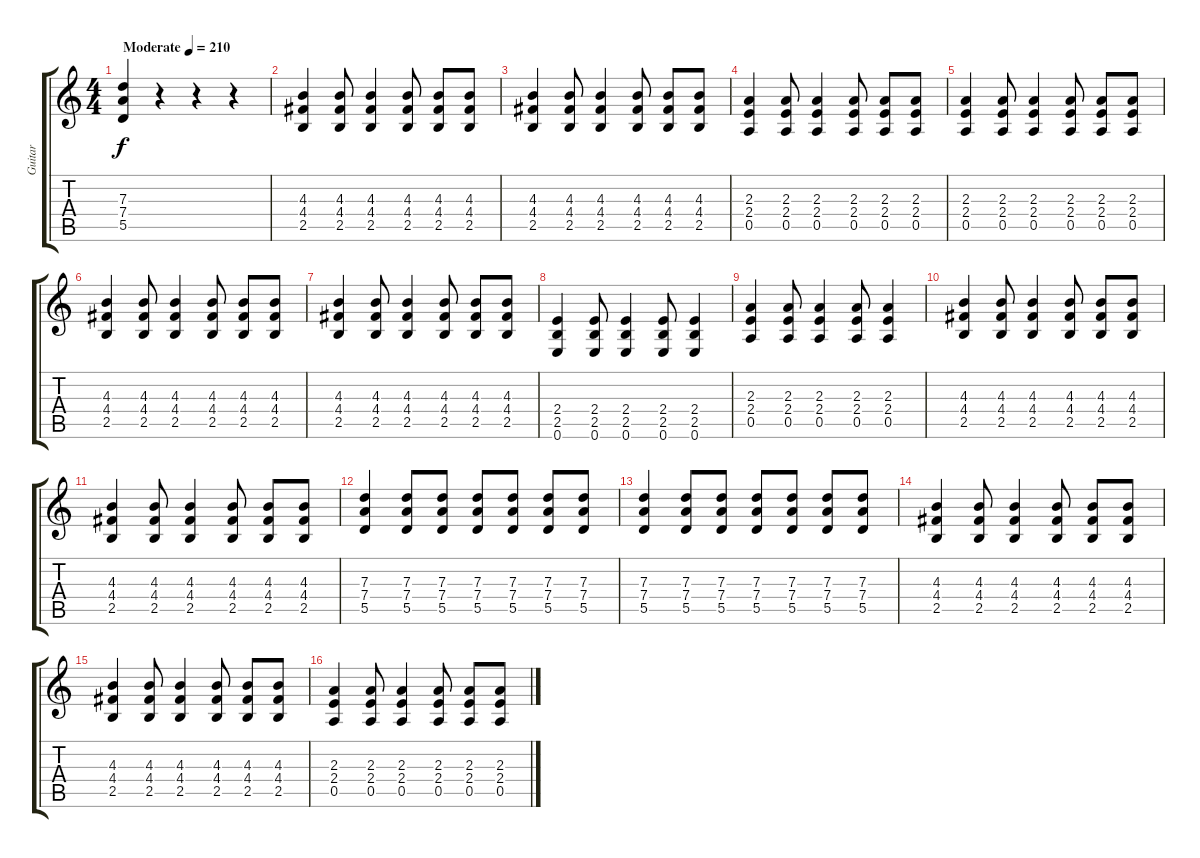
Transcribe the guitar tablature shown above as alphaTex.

\track ("Guitar" "Guitar") {instrument distortionguitar}
\staff {score tabs}
\tuning (E4 B3 G3 D3 A2 E2) {hide}
\ts (4 4)
\tempo (210 "Moderate")
\clef g2
\ks c
(7.3 7.4 5.5).4{dy f instrument distortionguitar} r.4 r.4 r.4 |
(4.3 4.4 2.5).4 (4.3 4.4 2.5).8 (4.3 4.4 2.5).4 (4.3 4.4 2.5).8 (4.3 4.4 2.5).8 (4.3 4.4 2.5).8 |
(4.3 4.4 2.5).4 (4.3 4.4 2.5).8 (4.3 4.4 2.5).4 (4.3 4.4 2.5).8 (4.3 4.4 2.5).8 (4.3 4.4 2.5).8 |
(2.3 2.4 0.5).4 (2.3 2.4 0.5).8 (2.3 2.4 0.5).4 (2.3 2.4 0.5).8 (2.3 2.4 0.5).8 (2.3 2.4 0.5).8 |
(2.3 2.4 0.5).4 (2.3 2.4 0.5).8 (2.3 2.4 0.5).4 (2.3 2.4 0.5).8 (2.3 2.4 0.5).8 (2.3 2.4 0.5).8 |
(4.3 4.4 2.5).4 (4.3 4.4 2.5).8 (4.3 4.4 2.5).4 (4.3 4.4 2.5).8 (4.3 4.4 2.5).8 (4.3 4.4 2.5).8 |
(4.3 4.4 2.5).4 (4.3 4.4 2.5).8 (4.3 4.4 2.5).4 (4.3 4.4 2.5).8 (4.3 4.4 2.5).8 (4.3 4.4 2.5).8 |
(2.4 2.5 0.6).4 (2.4 2.5 0.6).8 (2.4 2.5 0.6).4 (2.4 2.5 0.6).8 (2.4 2.5 0.6).4 |
(2.3 2.4 0.5).4 (2.3 2.4 0.5).8 (2.3 2.4 0.5).4 (2.3 2.4 0.5).8 (2.3 2.4 0.5).4 |
(4.3 4.4 2.5).4 (4.3 4.4 2.5).8 (4.3 4.4 2.5).4 (4.3 4.4 2.5).8 (4.3 4.4 2.5).8 (4.3 4.4 2.5).8 |
(4.3 4.4 2.5).4 (4.3 4.4 2.5).8 (4.3 4.4 2.5).4 (4.3 4.4 2.5).8 (4.3 4.4 2.5).8 (4.3 4.4 2.5).8 |
(7.3 7.4 5.5).4 (7.3 7.4 5.5).8 (7.3 7.4 5.5).8 (7.3 7.4 5.5).8 (7.3 7.4 5.5).8 (7.3 7.4 5.5).8 (7.3 7.4 5.5).8 |
(7.3 7.4 5.5).4 (7.3 7.4 5.5).8 (7.3 7.4 5.5).8 (7.3 7.4 5.5).8 (7.3 7.4 5.5).8 (7.3 7.4 5.5).8 (7.3 7.4 5.5).8 |
(4.3 4.4 2.5).4 (4.3 4.4 2.5).8 (4.3 4.4 2.5).4 (4.3 4.4 2.5).8 (4.3 4.4 2.5).8 (4.3 4.4 2.5).8 |
(4.3 4.4 2.5).4 (4.3 4.4 2.5).8 (4.3 4.4 2.5).4 (4.3 4.4 2.5).8 (4.3 4.4 2.5).8 (4.3 4.4 2.5).8 |
(2.3 2.4 0.5).4 (2.3 2.4 0.5).8 (2.3 2.4 0.5).4 (2.3 2.4 0.5).8 (2.3 2.4 0.5).8 (2.3 2.4 0.5).8
